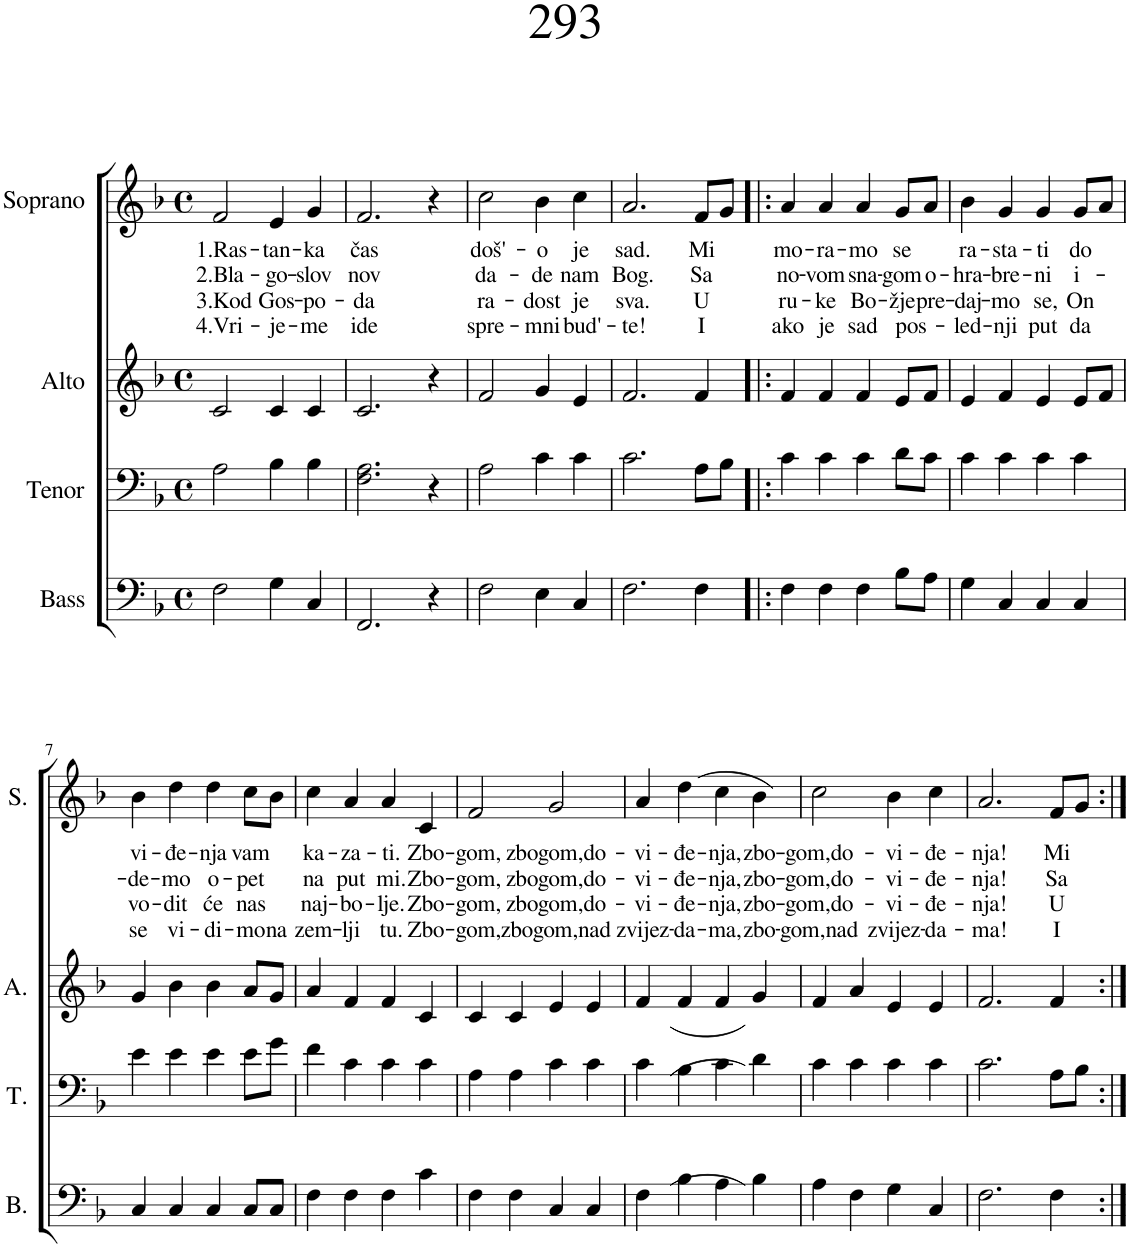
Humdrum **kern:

**kern	**kern	**kern	**kern	**text	**text	**text	**text
*part4	*part3	*part2	*part1	*part1	*part1	*part1	*part1
*staff4	*staff3	*staff2	*staff1	*staff1	*staff1	*staff1	*staff1
*I"Bass	*I"Tenor	*I"Alto	*I"Soprano	*	*	*	*
*I'B.	*I'T.	*I'A.	*I'S.	*	*	*	*
*clefF4	*clefF4	*clefG2	*clefG2	*	*	*	*
*k[b-]	*k[b-]	*k[b-]	*k[b-]	*	*	*	*
*M4/4	*M4/4	*M4/4	*M4/4	*	*	*	*
*met(c)	*met(c)	*met(c)	*met(c)	*	*	*	*
=1	=1	=1	=1	=1	=1	=1	=1
!	!	!	!	!LO:LY:b	!LO:LY:b	!LO:LY:b	!LO:LY:b
2F\	2A\	2c/	2f/	1.Ras-	2.Bla-	3.Kod	4.Vri-
!	!	!	!	!LO:LY:b	!LO:LY:b	!LO:LY:b	!LO:LY:b
4G\	4B-\	4c/	4e/	-tan-	-go-	Gos-	-je-
!	!	!	!	!LO:LY:b	!LO:LY:b	!LO:LY:b	!LO:LY:b
4C/	4B-\	4c/	4g/	-ka	-slov	-po-	-me
=2	=2	=2	=2	=2	=2	=2	=2
!	!	!	!	!LO:LY:b	!LO:LY:b	!LO:LY:b	!LO:LY:b
2.FF/	2.F\ 2.A\	2.c/	2.f/	čas	nov	-da	ide
4r	4r	4r	4r	.	.	.	.
=3	=3	=3	=3	=3	=3	=3	=3
!	!	!	!	!LO:LY:b	!LO:LY:b	!LO:LY:b	!LO:LY:b
2F\	2A\	2f/	2cc\	doš'-	da-	ra-	spre-
!	!	!	!	!LO:LY:b	!LO:LY:b	!LO:LY:b	!LO:LY:b
4E\	4c\	4g/	4b-\	-o	-de	-dost	-mni
!	!	!	!	!LO:LY:b	!LO:LY:b	!LO:LY:b	!LO:LY:b
4C/	4c\	4e/	4cc\	je	nam	je	bud'-
=4	=4	=4	=4	=4	=4	=4	=4
!	!	!	!	!LO:LY:b	!LO:LY:b	!LO:LY:b	!LO:LY:b
2.F\	2.c\	2.f/	2.a/	sad.	Bog.	sva.	-te!
!	!	!	!	!LO:LY:b	!LO:LY:b	!LO:LY:b	!LO:LY:b
4F\	8A\L	4f/	8f/L	Mi	Sa	U	I
.	8B-\J	.	8g/J	.	.	.	.
=5!|:	=5!|:	=5!|:	=5!|:	=5!|:	=5!|:	=5!|:	=5!|:
!	!	!	!	!LO:LY:b	!LO:LY:b	!LO:LY:b	!LO:LY:b
4F\	4c\	4f/	4a/	mo-	no-	ru-	ako
!	!	!	!	!LO:LY:b	!LO:LY:b	!LO:LY:b	!LO:LY:b
4F\	4c\	4f/	4a/	-ra-	-vom	-ke	je
!	!	!	!	!LO:LY:b	!LO:LY:b	!LO:LY:b	!LO:LY:b
4F\	4c\	4f/	4a/	-mo	sna-	Bo-	sad
!	!	!	!	!LO:LY:b	!LO:LY:b	!LO:LY:b	!LO:LY:b
8B-\L	8d\L	8e/L	8g/L	se	-gom	-žje	pos-
!	!	!	!	!	!LO:LY:b	!LO:LY:b	!
8A\J	8c\J	8f/J	8a/J	.	o-	pre-	.
=6	=6	=6	=6	=6	=6	=6	=6
!	!	!	!	!LO:LY:b	!LO:LY:b	!LO:LY:b	!LO:LY:b
4G\	4c\	4e/	4b-\	ra-	-hra-	-daj-	-led-
!	!	!	!	!LO:LY:b	!LO:LY:b	!LO:LY:b	!LO:LY:b
4C/	4c\	4f/	4g/	-sta-	-bre-	-mo	-nji
!	!	!	!	!LO:LY:b	!LO:LY:b	!LO:LY:b	!LO:LY:b
4C/	4c\	4e/	4g/	-ti	-ni	se,	put
!	!	!	!	!LO:LY:b	!LO:LY:b	!LO:LY:b	!LO:LY:b
4C/	4c\	8e/L	8g/L	do	i-	On	da
.	.	8f/J	8a/J	.	.	.	.
!!LO:LB:g=z
=7	=7	=7	=7	=7	=7	=7	=7
!	!	!	!	!LO:LY:b	!LO:LY:b	!LO:LY:b	!LO:LY:b
4C/	4e\	4g/	4b-\	vi-	-de-	vo-	se
!	!	!	!	!LO:LY:b	!LO:LY:b	!LO:LY:b	!LO:LY:b
4C/	4e\	4b-\	4dd\	-đe-	-mo	-dit	vi-
!	!	!	!	!LO:LY:b	!LO:LY:b	!LO:LY:b	!LO:LY:b
4C/	4e\	4b-\	4dd\	-nja	o-	će	-di-
!	!	!	!	!LO:LY:b	!LO:LY:b	!LO:LY:b	!LO:LY:b
8C/L	8e\L	8a/L	8cc\L	vam	-pet	nas	-mo
!	!	!	!	!	!	!	!LO:LY:b
8C/J	8g\J	8g/J	8b-\J	.	.	.	na
=8	=8	=8	=8	=8	=8	=8	=8
!	!	!	!	!LO:LY:b	!LO:LY:b	!LO:LY:b	!LO:LY:b
4F\	4f\	4a/	4cc\	ka-	na	naj-	zem-
!	!	!	!	!LO:LY:b	!LO:LY:b	!LO:LY:b	!LO:LY:b
4F\	4c\	4f/	4a/	-za-	put	-bo-	-lji
!	!	!	!	!LO:LY:b	!LO:LY:b	!LO:LY:b	!LO:LY:b
4F\	4c\	4f/	4a/	-ti.	mi.	-lje.	tu.
!	!	!	!	!LO:LY:b	!LO:LY:b	!LO:LY:b	!LO:LY:b
4c\	4c\	4c/	4c/	Zbo-	Zbo-	Zbo-	Zbo-
=9	=9	=9	=9	=9	=9	=9	=9
!	!	!	!	!LO:LY:b	!LO:LY:b	!LO:LY:b	!LO:LY:b
4F\	4A\	4c/	2f/	-gom,	-gom,	-gom,	-gom,
4F\	4A\	4c/	.	.	.	.	.
!	!	!	!	!LO:LY:b	!LO:LY:b	!LO:LY:b	!LO:LY:b
4C/	4c\	4e/	2g/	zbogom,do-	zbogom,do-	zbogom,do-	zbogom,nad
4C/	4c\	4e/	.	.	.	.	.
=10	=10	=10	=10	=10	=10	=10	=10
!	!	!	!	!LO:LY:b	!LO:LY:b	!LO:LY:b	!LO:LY:b
4F\	4c\	4f/	4a/	-vi-	-vi-	-vi-	zvijez-
!	!	!	!	!LO:LY:b	!LO:LY:b	!LO:LY:b	!LO:LY:b
(4B-\	(4B-\	(4f/	(4dd\	-đe-	-đe-	-đe-	-da-
!	!	!	!	!LO:LY:b	!LO:LY:b	!LO:LY:b	!LO:LY:b
4A\	4c\	4f/	4cc\	-nja,	-nja,	-nja,	-ma,
!	!	!	!	!LO:LY:b	!LO:LY:b	!LO:LY:b	!LO:LY:b
4B-\)	4d\)	4g/)	4b-\)	zbo-	zbo-	zbo-	zbo-
=11	=11	=11	=11	=11	=11	=11	=11
!	!	!	!	!LO:LY:b	!LO:LY:b	!LO:LY:b	!LO:LY:b
4A\	4c\	4f/	2cc\	-gom,do-	-gom,do-	-gom,do-	-gom,nad
4F\	4c\	4a/	.	.	.	.	.
!	!	!	!	!LO:LY:b	!LO:LY:b	!LO:LY:b	!LO:LY:b
4G\	4c\	4e/	4b-\	-vi-	-vi-	-vi-	zvijez-
!	!	!	!	!LO:LY:b	!LO:LY:b	!LO:LY:b	!LO:LY:b
4C/	4c\	4e/	4cc\	-đe-	-đe-	-đe-	-da-
=12	=12	=12	=12	=12	=12	=12	=12
!	!	!	!	!LO:LY:b	!LO:LY:b	!LO:LY:b	!LO:LY:b
2.F\	2.c\	2.f/	2.a/	-nja!	-nja!	-nja!	-ma!
!	!	!	!	!LO:LY:b	!LO:LY:b	!LO:LY:b	!LO:LY:b
4F\	8A\L	4f/	8f/L	Mi	Sa	U	I
.	8B-\J	.	8g/J	.	.	.	.
=:|!	=:|!	=:|!	=:|!	=:|!	=:|!	=:|!	=:|!
*-	*-	*-	*-	*-	*-	*-	*-
